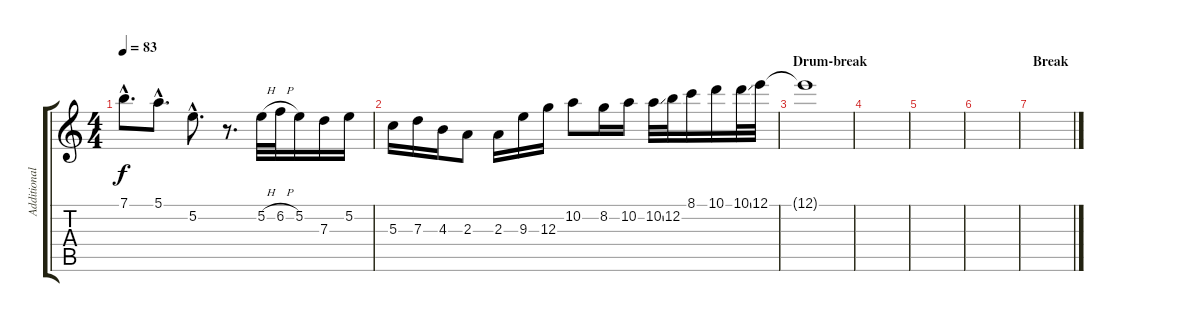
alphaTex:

\track ("Additional/Solo Guitar" "Additional") {instrument distortionguitar}
\staff {score tabs}
\tuning (E4 B3 G3 D3 A2 E2) {hide}
\ts (4 4)
\tempo 83
\clef g2
\ks c
7.1{hac}.8{d dy f volume 14 instrument electricguitarjazz} 5.1{hac}.8{d} 5.2{hac}.8{d} r.8{d instrument distortionguitar} 5.2{h}.32 6.2{h}.32 5.2.16 7.3.16 5.2.16 |
5.3.16{instrument distortionguitar} 7.3.16 4.3.16 2.3.8 2.3.16 9.3.16 12.3.16 10.2.8 8.2.16 10.2.16 10.2{ss}.32 12.2.32 8.1.16 10.1.16 10.1{ss}.32 12.1.32 |
\section ("" "Drum-break")
12.1{t}.1{volume 0} |
|
|
|
\section ("" "Break")
